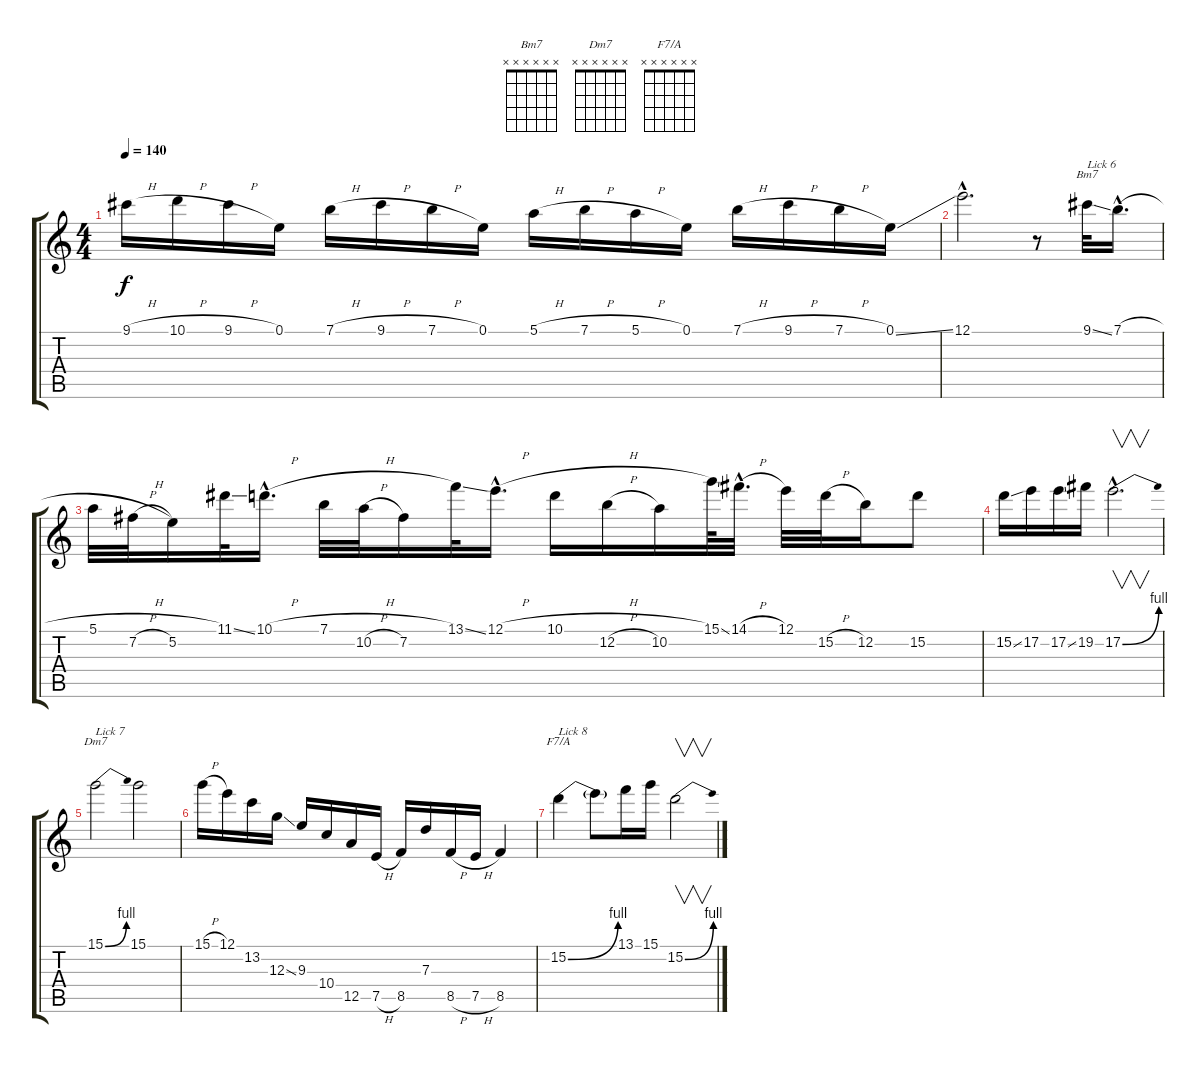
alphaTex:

\track "" {instrument overdrivenguitar}
\staff {score tabs}
\tuning (E4 B3 G3 D3 A2 E2) {hide}
\chord ("Bm7" x x x x x x) {firstfret 0}
\chord ("Dm7" x x x x x x) {firstfret 0}
\chord ("F7/A" x x x x x x) {firstfret 0}
\ts (4 4)
\tempo 140
\clef g2
\ks c
9.1{h}.16{dy f} 10.1{h}.16 9.1{h}.16 0.1.16 7.1{h}.16 9.1{h}.16 7.1{h}.16 0.1.16 5.1{h}.16 7.1{h}.16 5.1{h}.16 0.1.16 7.1{h}.16 9.1{h}.16 7.1{h}.16 0.1{ss}.16 |
12.1{hac}.2{d} r.8 9.1{ss}.32{ch "Bm7" txt "Lick 6"} 7.1{h hac}.16{d} |
5.1{h}.32 7.2{h}.32 5.2.16 11.1{ss}.32 10.1{h hac}.16{d} 7.1{h}.32 10.2{h}.32 7.2.16 13.1{ss}.32 12.1{h hac}.16{d} 10.1{h}.16 12.2{h}.16 10.2.16 15.1{ss}.64 14.1{h hac}.32{d} 12.1.32 15.2{h}.32 12.2.16 15.2.8 |
15.2{ss}.16 17.2.16 17.2{ss}.16 19.2.16 17.2{be (bend 0 0 60 4) hac}.2{v d} |
15.1{be (bend 0 0 60 4)}.2{ch "Dm7" txt "Lick 7"} 15.1.2 |
15.1{h}.16 12.1.16 13.2.16 12.3{ss}.16 9.3.16 10.4.16 12.5.16 7.5{h}.16 8.5.16 7.3.16 8.5{h}.16 7.5{h}.16 8.5.4 |
15.2{be (bend 0 0 60 4)}.4{ch "F7/A" txt "Lick 8"} 15.2{t}.8 13.1.16 15.1.16 15.2{be (bend 0 0 60 4)}.2{v}
